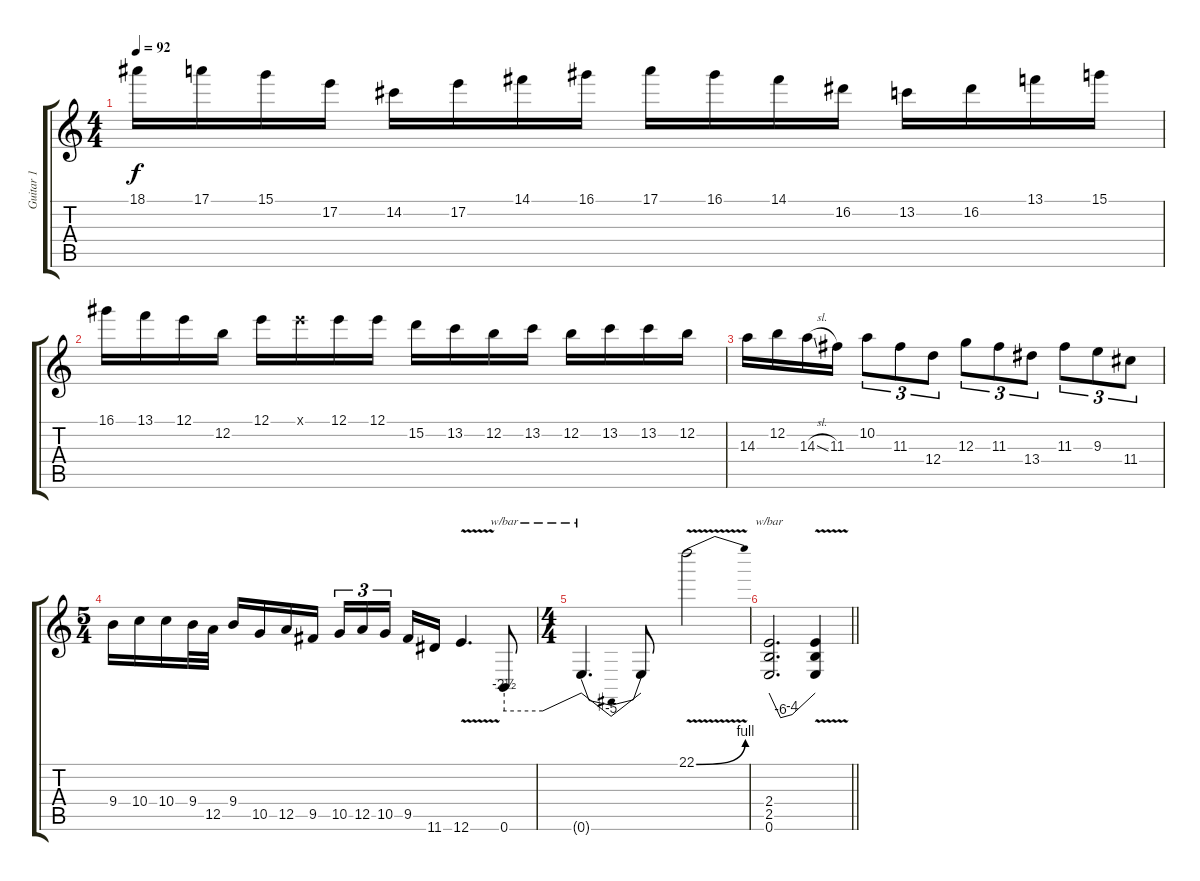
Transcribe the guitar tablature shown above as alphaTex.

\track ("Guitar 1" "Guitar 1") {instrument overdrivenguitar}
\staff {score tabs}
\tuning (E4 B3 G3 D3 A2 E2) {hide}
\ts (4 4)
\tempo 92
\clef g2
\ks c
18.1.16{dy f} 17.1.16 15.1.16 17.2.16 14.2.16 17.2.16 14.1.16 16.1.16 17.1.16 16.1.16 14.1.16 16.2.16 13.2.16 16.2.16 13.1.16 15.1.16 |
16.1.16 13.1.16 12.1.16 12.2.16 12.1.16 12.1{x}.16 12.1.16 12.1.16 15.2.16 13.2.16 12.2.16 13.2.16 12.2.16 13.2.16 13.2.16 12.2.16 |
14.3.16 12.2.16 14.3{sl}.16 11.3.16 10.2.8{tu (3 2)} 11.3.8{tu (3 2)} 12.4.8{tu (3 2)} 12.3.8{tu (3 2)} 11.3.8{tu (3 2)} 13.4.8{tu (3 2)} 11.3.8{tu (3 2)} 9.3.8{tu (3 2)} 11.4.8{tu (3 2)} |
\ts (5 4)
9.4.16 10.4.16 10.4.16 9.4.32 12.5.32 9.4.16 10.5.16 12.5.16 9.5.16 10.5.16{tu (3 2)} 12.5.16{tu (3 2)} 10.5.16{tu (3 2) beam splitsecondary} 9.5.16 11.6.16 12.6{v}.4{d} 0.6.8{tbe (custom default 0 -10 30 -10 60 0)} |
\ts (4 4)
0.6{t}.4{d tbe (dip default 0 0 30 -20 60 0)} 0.6{t}.8 22.1{be (bend 0 0 60 4) v}.2 |
\barLineRight lightlight
(2.4 2.5 0.6).2{d tbe (custom default 0 0 15 -24 30 -16 60 0)} (2.4{v t} 2.5{v t} 0.6{v t}).4
